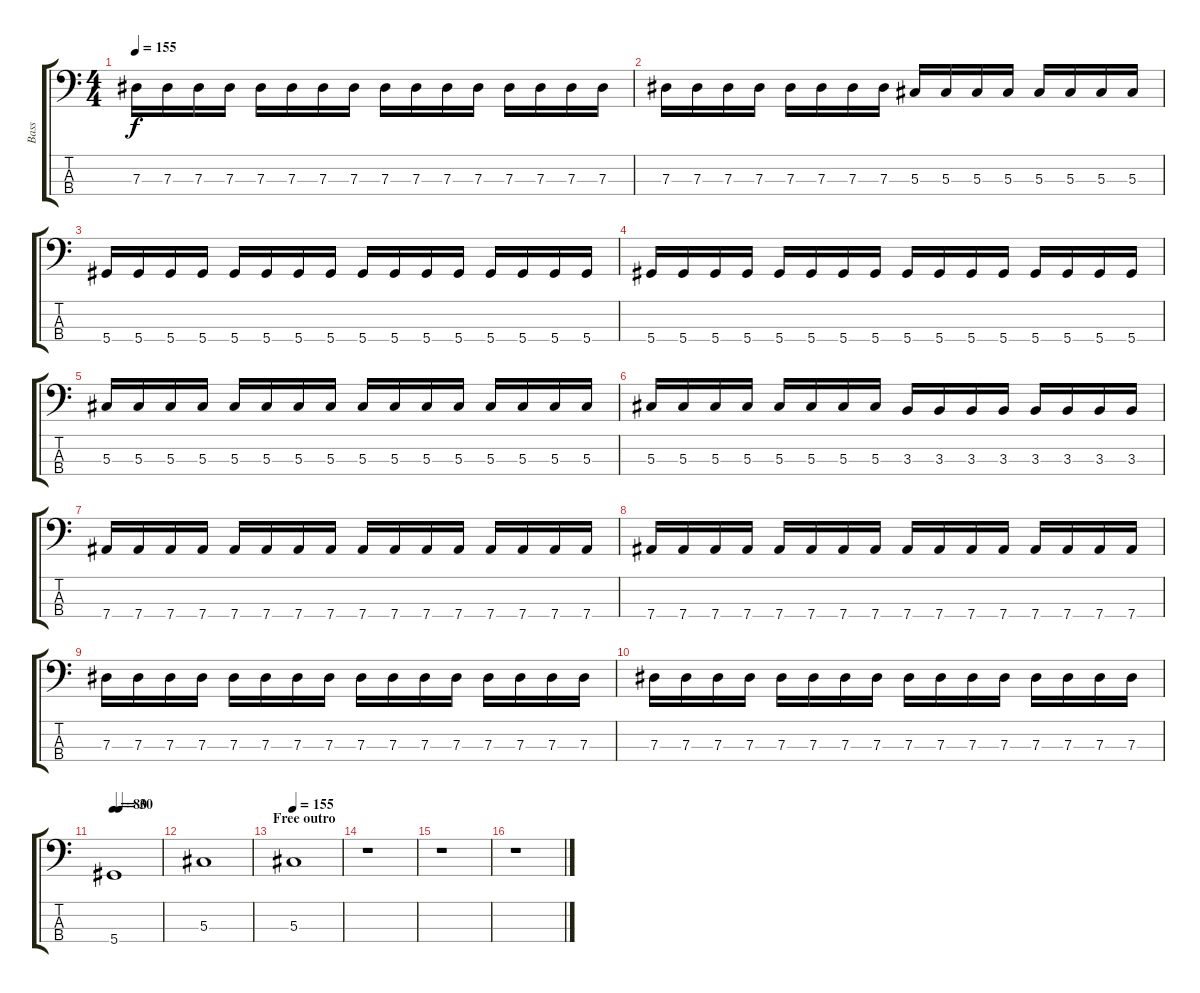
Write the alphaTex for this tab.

\track ("Bass" "Bass") {instrument electricbassfinger}
\staff {score tabs}
\tuning (Gb2 Db2 Ab1 Eb1) {hide}
\ts (4 4)
\tempo 155
\clef f4
\ks c
7.3.16{dy f} 7.3.16 7.3.16 7.3.16 7.3.16 7.3.16 7.3.16 7.3.16 7.3.16 7.3.16 7.3.16 7.3.16 7.3.16 7.3.16 7.3.16 7.3.16 |
7.3.16 7.3.16 7.3.16 7.3.16 7.3.16 7.3.16 7.3.16 7.3.16 5.3.16 5.3.16 5.3.16 5.3.16 5.3.16 5.3.16 5.3.16 5.3.16 |
5.4.16 5.4.16 5.4.16 5.4.16 5.4.16 5.4.16 5.4.16 5.4.16 5.4.16 5.4.16 5.4.16 5.4.16 5.4.16 5.4.16 5.4.16 5.4.16 |
5.4.16 5.4.16 5.4.16 5.4.16 5.4.16 5.4.16 5.4.16 5.4.16 5.4.16 5.4.16 5.4.16 5.4.16 5.4.16 5.4.16 5.4.16 5.4.16 |
5.3.16 5.3.16 5.3.16 5.3.16 5.3.16 5.3.16 5.3.16 5.3.16 5.3.16 5.3.16 5.3.16 5.3.16 5.3.16 5.3.16 5.3.16 5.3.16 |
5.3.16 5.3.16 5.3.16 5.3.16 5.3.16 5.3.16 5.3.16 5.3.16 3.3.16 3.3.16 3.3.16 3.3.16 3.3.16 3.3.16 3.3.16 3.3.16 |
7.4.16 7.4.16 7.4.16 7.4.16 7.4.16 7.4.16 7.4.16 7.4.16 7.4.16 7.4.16 7.4.16 7.4.16 7.4.16 7.4.16 7.4.16 7.4.16 |
7.4.16 7.4.16 7.4.16 7.4.16 7.4.16 7.4.16 7.4.16 7.4.16 7.4.16 7.4.16 7.4.16 7.4.16 7.4.16 7.4.16 7.4.16 7.4.16 |
7.3.16 7.3.16 7.3.16 7.3.16 7.3.16 7.3.16 7.3.16 7.3.16 7.3.16 7.3.16 7.3.16 7.3.16 7.3.16 7.3.16 7.3.16 7.3.16 |
7.3.16 7.3.16 7.3.16 7.3.16 7.3.16 7.3.16 7.3.16 7.3.16 7.3.16 7.3.16 7.3.16 7.3.16 7.3.16 7.3.16 7.3.16 7.3.16 |
\tempo 80
\tempo (30 0.125)
5.4.1 |
5.3.1 |
\section ("" "Free outro")
\tempo 155
5.3.1 |
r.1 |
r.1 |
r.1
